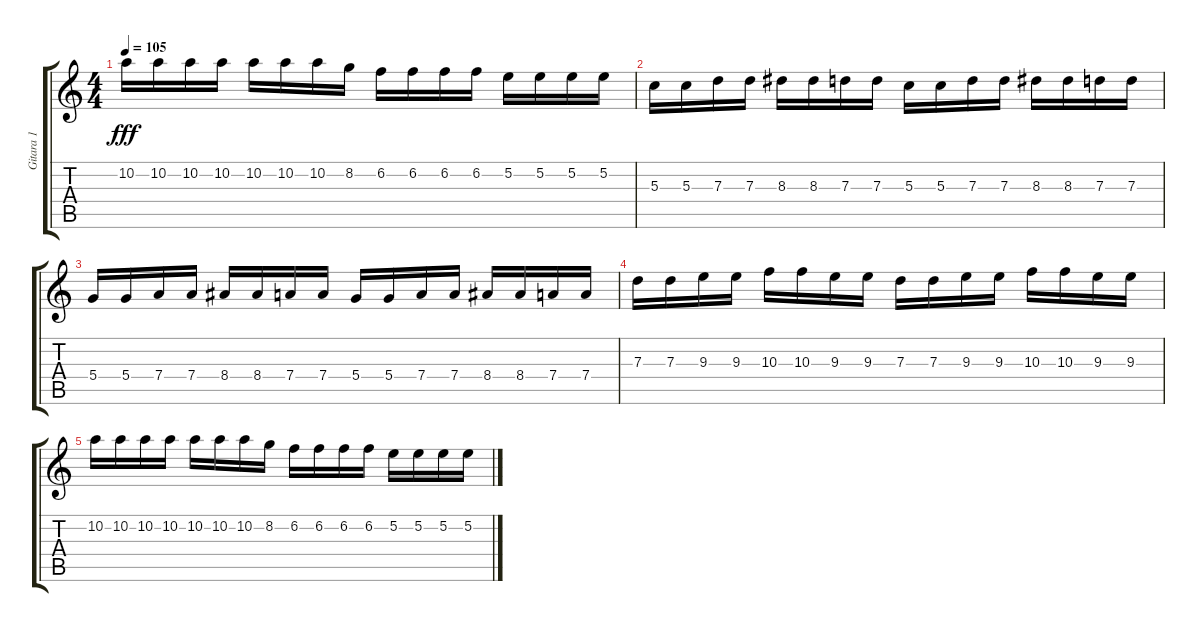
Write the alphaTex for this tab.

\track ("Gitara 1" "Gitara 1") {instrument overdrivenguitar}
\staff {score tabs}
\tuning (E4 B3 G3 D3 A2 E2) {hide}
\ts (4 4)
\tempo 105
\clef g2
\ks c
10.2.16{dy fff} 10.2.16 10.2.16 10.2.16 10.2.16 10.2.16 10.2.16 8.2.16 6.2.16 6.2.16 6.2.16 6.2.16 5.2.16 5.2.16 5.2.16 5.2.16 |
5.3.16 5.3.16 7.3.16 7.3.16 8.3.16 8.3.16 7.3.16 7.3.16 5.3.16 5.3.16 7.3.16 7.3.16 8.3.16 8.3.16 7.3.16 7.3.16 |
5.4.16 5.4.16 7.4.16 7.4.16 8.4.16 8.4.16 7.4.16 7.4.16 5.4.16 5.4.16 7.4.16 7.4.16 8.4.16 8.4.16 7.4.16 7.4.16 |
7.3.16 7.3.16 9.3.16 9.3.16 10.3.16 10.3.16 9.3.16 9.3.16 7.3.16 7.3.16 9.3.16 9.3.16 10.3.16 10.3.16 9.3.16 9.3.16 |
10.2.16 10.2.16 10.2.16 10.2.16 10.2.16 10.2.16 10.2.16 8.2.16 6.2.16 6.2.16 6.2.16 6.2.16 5.2.16 5.2.16 5.2.16 5.2.16
